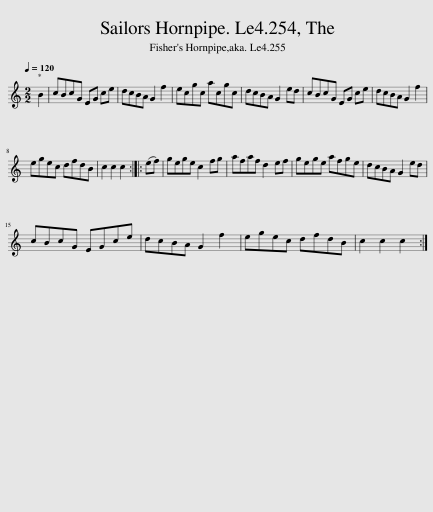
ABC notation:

X:1
L:1/8
Q:1/4=120
M:2/2
I:linebreak $
K:C
V:1 treble
V:1
 B2 | cBcG EG ce | dcBA G2 f2 | ecgc acgc | dcBA G2 ed | %5
 cBcG EG ce | dcBA G2 f2 |$ egec dfdB | c2 c2 c2 :: (ef) | %10
 gege c2 fg | afaf d2 ef | gege afge | dcBA G2 ed |$ cBcG EGce | %15
 dcBA G2 f2 | egec dfdB | c2 c2 c2 :| %18
